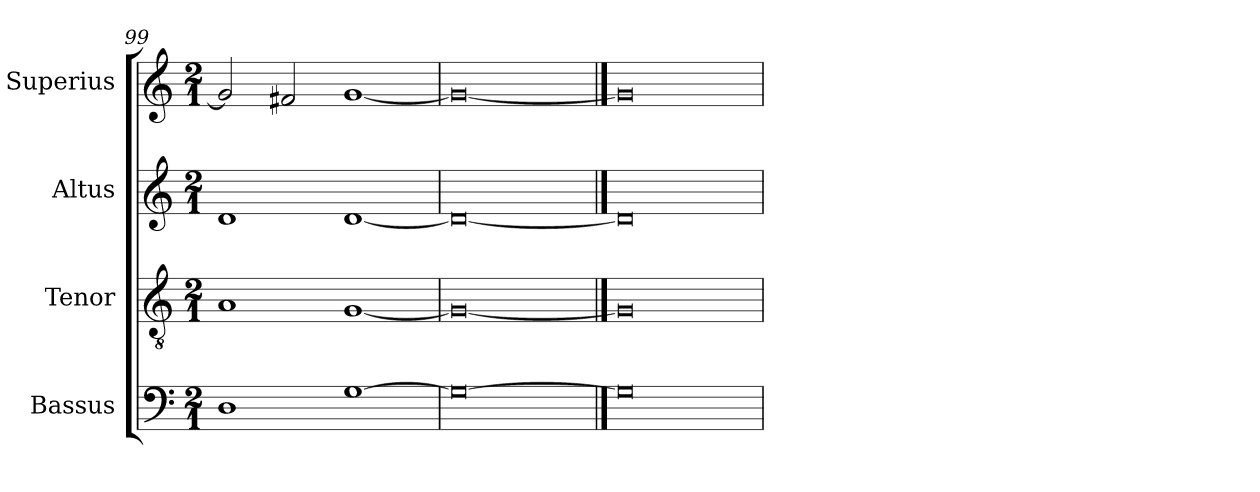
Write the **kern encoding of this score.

**kern	**kern	**kern	**kern
*part4	*part3	*part2	*part1
*staff4	*staff3	*staff2	*staff1
*I"Bassus	*I"Tenor	*I"Altus	*I"Superius
*I'B	*I'T	*I'A	*I'S
*clefF4	*clefGv2	*clefG2	*clefG2
*k[]	*k[]	*k[]	*k[]
*C:	*C:	*C:	*C:
*M2/1	*M2/1	*M2/1	*M2/1
=99	=99	=99	=99
1D	1A	1d	2g]
.	.	.	2f#X
[1G	[1G	[1d	[1g
=100	=100	=100	=100
0G_	0G_	0d_	0g_
==101	==101	==101	==101
0G]	0G]	0d]	0g]
=	=	=	=
*-	*-	*-	*-
